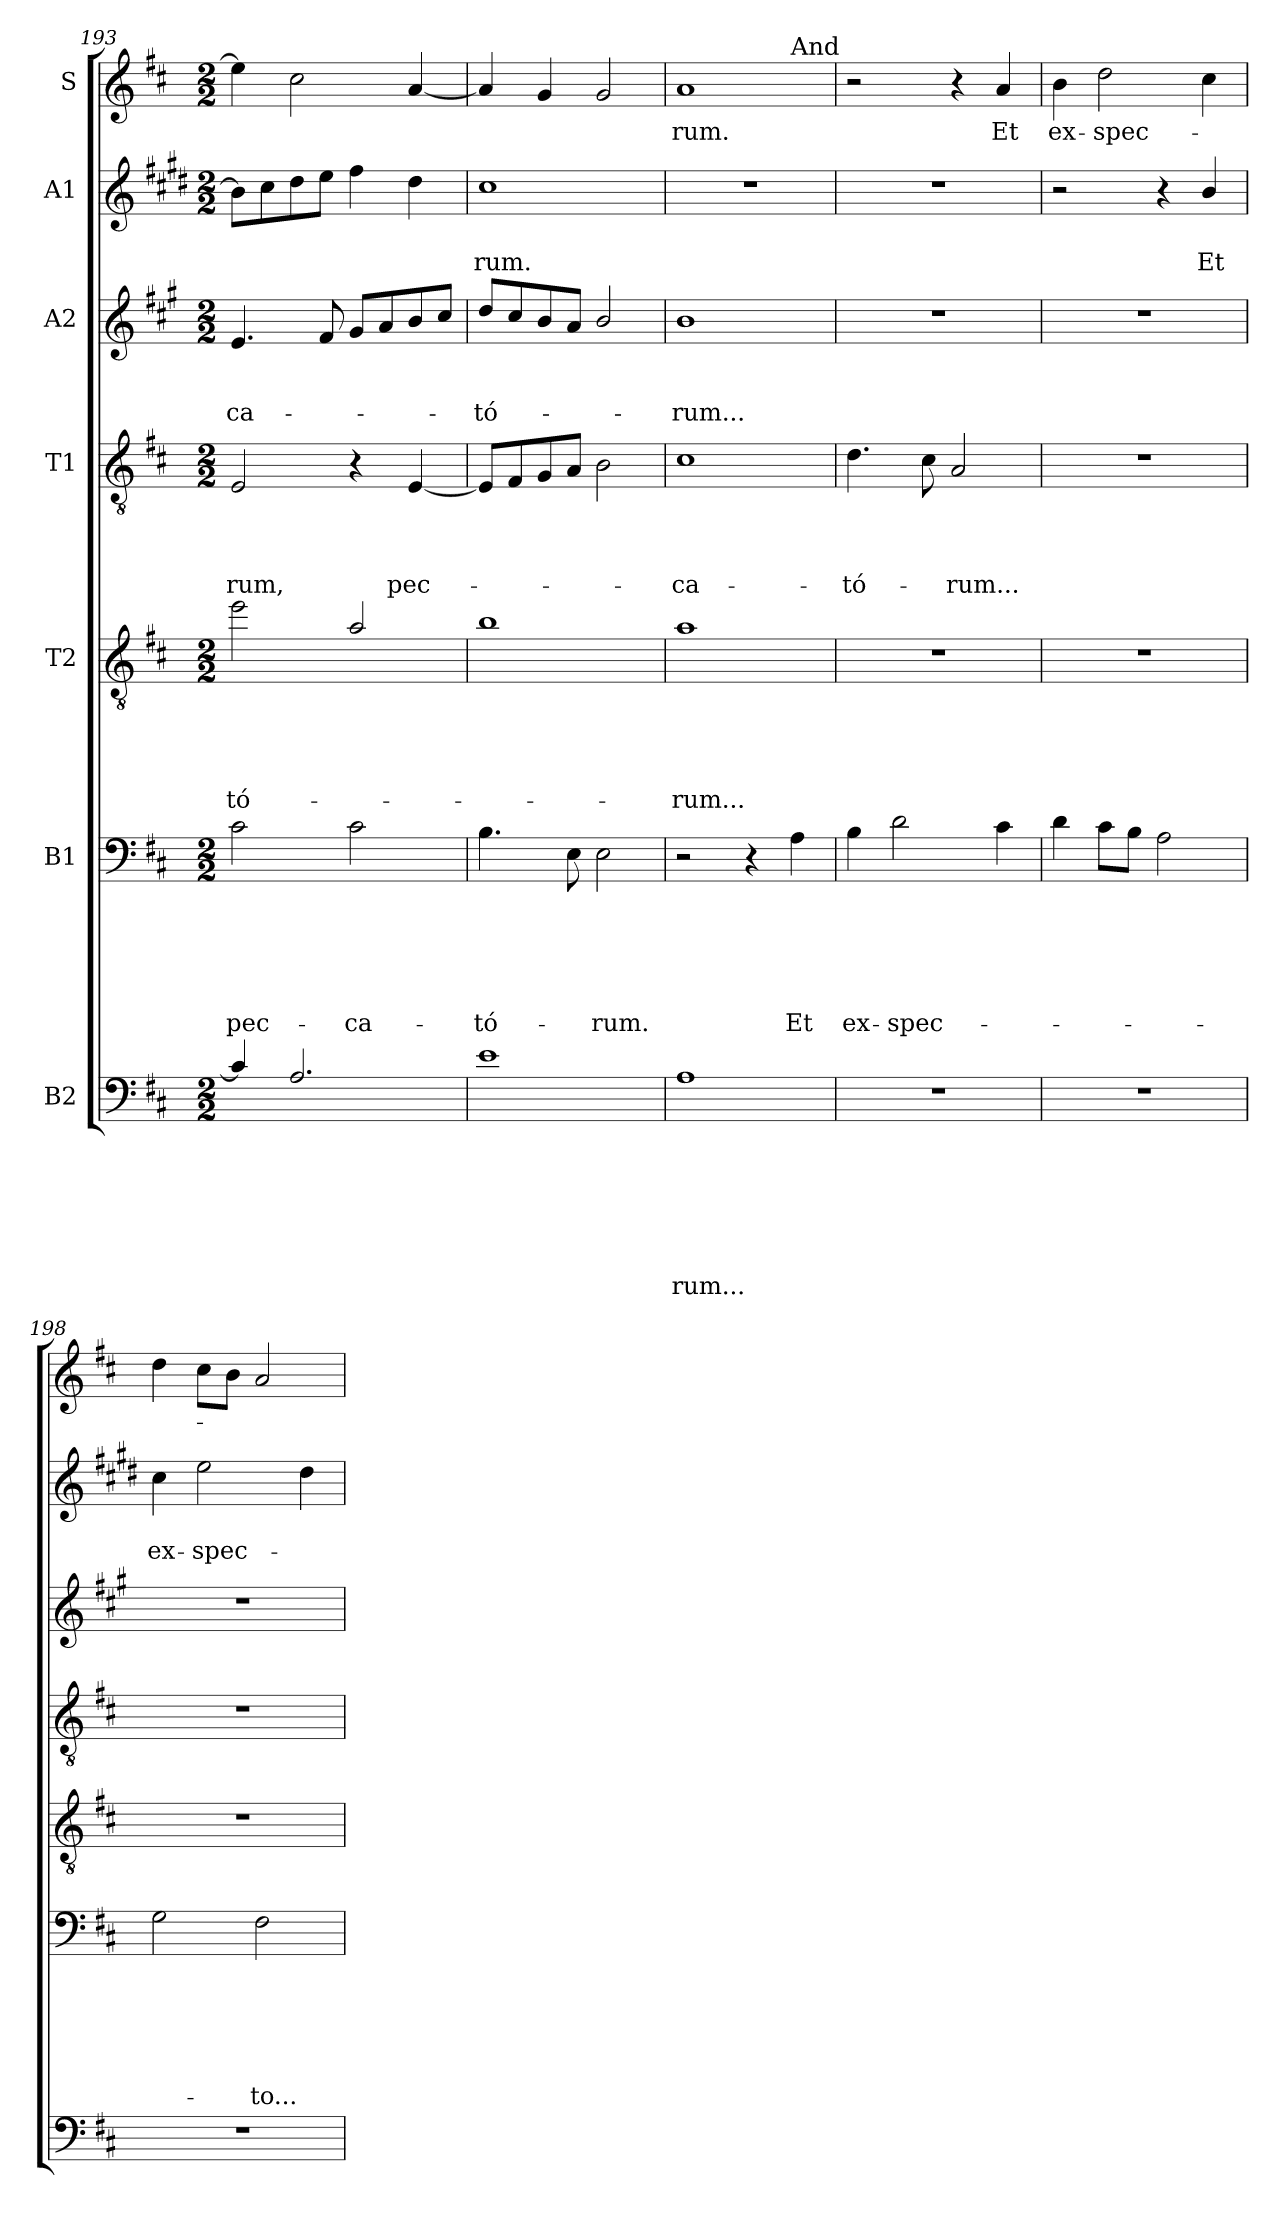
**kern	**text	**text	**text	**text	**text	**text	**text	**kern	**text	**text	**text	**text	**text	**text	**kern	**text	**text	**text	**text	**text	**kern	**text	**text	**text	**text	**kern	**text	**text	**text	**kern	**text	**text	**kern	**text
*part7	*part7	*part7	*part7	*part7	*part7	*part7	*part7	*part6	*part6	*part6	*part6	*part6	*part6	*part6	*part5	*part5	*part5	*part5	*part5	*part5	*part4	*part4	*part4	*part4	*part4	*part3	*part3	*part3	*part3	*part2	*part2	*part2	*part1	*part1
*staff7	*staff7	*staff7	*staff7	*staff7	*staff7	*staff7	*staff7	*staff6	*staff6	*staff6	*staff6	*staff6	*staff6	*staff6	*staff5	*staff5	*staff5	*staff5	*staff5	*staff5	*staff4	*staff4	*staff4	*staff4	*staff4	*staff3	*staff3	*staff3	*staff3	*staff2	*staff2	*staff2	*staff1	*staff1
*I"B2	*	*	*	*	*	*	*	*I"B1	*	*	*	*	*	*	*I"T2	*	*	*	*	*	*I"T1	*	*	*	*	*I"A2	*	*	*	*I"A1	*	*	*I"S	*
*clefF4	*	*	*	*	*	*	*	*clefF4	*	*	*	*	*	*	*clefGv2	*	*	*	*	*	*clefGv2	*	*	*	*	*clefG2	*	*	*	*clefG2	*	*	*clefG2	*
*ITrd7c12	*	*	*	*	*	*	*	*	*	*	*	*	*	*	*ITrd8c14	*	*	*	*	*	*	*	*	*	*	*ITrd4c7	*	*	*	*ITrd1c2	*	*	*	*
*k[f#c#]	*	*	*	*	*	*	*	*k[f#c#]	*	*	*	*	*	*	*k[f#c#]	*	*	*	*	*	*k[f#c#]	*	*	*	*	*k[f#c#]	*	*	*	*k[f#c#]	*	*	*k[f#c#]	*
*D:	*	*	*	*	*	*	*	*D:	*	*	*	*	*	*	*D:	*	*	*	*	*	*D:	*	*	*	*	*D:	*	*	*	*D:	*	*	*D:	*
*M2/2	*	*	*	*	*	*	*	*M2/2	*	*	*	*	*	*	*M2/2	*	*	*	*	*	*M2/2	*	*	*	*	*M2/2	*	*	*	*M2/2	*	*	*M2/2	*
=193	=193	=193	=193	=193	=193	=193	=193	=193	=193	=193	=193	=193	=193	=193	=193	=193	=193	=193	=193	=193	=193	=193	=193	=193	=193	=193	=193	=193	=193	=193	=193	=193	=193	=193
!	!	!	!	!	!	!	!	!	!	!	!	!	!	!LO:LY:b	!	!	!	!	!	!LO:LY:b	!	!	!	!	!LO:LY:b	!	!	!	!LO:LY:b	!	!	!	!	!
4C#/]	.	.	.	.	.	.	.	2c#\	.	.	.	.	.	pec-	2e\	.	.	.	.	-tó-	2E/	.	.	.	-rum,	4.A/	.	.	-ca-	8a\L]	.	.	4ee\]	.
.	.	.	.	.	.	.	.	.	.	.	.	.	.	.	.	.	.	.	.	.	.	.	.	.	.	.	.	.	.	8b\	.	.	.	.
2.AA/	.	.	.	.	.	.	.	.	.	.	.	.	.	.	.	.	.	.	.	.	.	.	.	.	.	.	.	.	.	8cc#\	.	.	2cc#\	.
.	.	.	.	.	.	.	.	.	.	.	.	.	.	.	.	.	.	.	.	.	.	.	.	.	.	8B/	.	.	.	8dd\J	.	.	.	.
!	!	!	!	!	!	!	!	!	!	!	!	!	!	!LO:LY:b	!	!	!	!	!	!	!	!	!	!	!	!	!	!	!	!	!	!	!	!
.	.	.	.	.	.	.	.	2c#\	.	.	.	.	.	-ca-	2A/	.	.	.	.	.	4r	.	.	.	.	8c#/L	.	.	.	4ee\	.	.	.	.
.	.	.	.	.	.	.	.	.	.	.	.	.	.	.	.	.	.	.	.	.	.	.	.	.	.	8d/	.	.	.	.	.	.	.	.
!	!	!	!	!	!	!	!	!	!	!	!	!	!	!	!	!	!	!	!	!	!	!	!	!	!LO:LY:b	!	!	!	!	!	!	!	!	!
.	.	.	.	.	.	.	.	.	.	.	.	.	.	.	.	.	.	.	.	.	[4E/	.	.	.	pec-	8e/	.	.	.	4cc#\	.	.	[4a/	.
.	.	.	.	.	.	.	.	.	.	.	.	.	.	.	.	.	.	.	.	.	.	.	.	.	.	8f#/J	.	.	.	.	.	.	.	.
=194	=194	=194	=194	=194	=194	=194	=194	=194	=194	=194	=194	=194	=194	=194	=194	=194	=194	=194	=194	=194	=194	=194	=194	=194	=194	=194	=194	=194	=194	=194	=194	=194	=194	=194
!	!	!	!	!	!	!	!	!	!	!	!	!	!	!LO:LY:b	!	!	!	!	!	!	!	!	!	!	!	!	!	!	!LO:LY:b	!	!	!LO:LY:b	!	!
1E	.	.	.	.	.	.	.	4.B\	.	.	.	.	.	-tó-	1B	.	.	.	.	.	8E/L]	.	.	.	.	8g/L	.	.	-tó-	1b	.	-rum.	4a/]	.
.	.	.	.	.	.	.	.	.	.	.	.	.	.	.	.	.	.	.	.	.	8F#/	.	.	.	.	8f#/	.	.	.	.	.	.	.	.
.	.	.	.	.	.	.	.	.	.	.	.	.	.	.	.	.	.	.	.	.	8G/	.	.	.	.	8e/	.	.	.	.	.	.	4g/	.
.	.	.	.	.	.	.	.	8E\	.	.	.	.	.	.	.	.	.	.	.	.	8A/J	.	.	.	.	8d/J	.	.	.	.	.	.	.	.
!	!	!	!	!	!	!	!	!	!	!	!	!	!	!LO:LY:b	!	!	!	!	!	!	!	!	!	!	!	!	!	!	!	!	!	!	!	!
.	.	.	.	.	.	.	.	2E\	.	.	.	.	.	-rum.	.	.	.	.	.	.	2B\	.	.	.	.	2e/	.	.	.	.	.	.	2g/	.
!!LO:PB:g=z
=195	=195	=195	=195	=195	=195	=195	=195	=195	=195	=195	=195	=195	=195	=195	=195	=195	=195	=195	=195	=195	=195	=195	=195	=195	=195	=195	=195	=195	=195	=195	=195	=195	=195	=195
!	!	!	!	!	!	!	!LO:LY:b	!	!	!	!	!	!	!	!	!	!	!	!	!LO:LY:b	!	!	!	!	!LO:LY:b	!	!	!	!LO:LY:b	!	!	!	!	!LO:LY:b
*	*	*	*	*	*	*	*	*	*	*	*	*	*	*	*	*	*	*	*	*	*	*	*	*	*	*	*	*	*	*	*	*	*^	*
1AA	.	.	.	.	.	.	-rum...	2r	.	.	.	.	.	.	1A	.	.	.	.	-rum...	1c#	.	.	.	-ca-	1e	.	.	-rum...	1r	.	.	1a	2.ryy	-rum.
.	.	.	.	.	.	.	.	4r	.	.	.	.	.	.	.	.	.	.	.	.	.	.	.	.	.	.	.	.	.	.	.	.	.	.	.
!	!	!	!	!	!	!	!	!	!	!	!	!	!	!	!	!	!	!	!	!	!	!	!	!	!	!	!	!	!	!	!	!	!	!LO:TX:a:t=And	!
!	!	!	!	!	!	!	!	!	!	!	!	!	!	!LO:LY:b	!	!	!	!	!	!	!	!	!	!	!	!	!	!	!	!	!	!	!	!	!
.	.	.	.	.	.	.	.	4A\	.	.	.	.	.	Et	.	.	.	.	.	.	.	.	.	.	.	.	.	.	.	.	.	.	.	4ryy	.
=196	=196	=196	=196	=196	=196	=196	=196	=196	=196	=196	=196	=196	=196	=196	=196	=196	=196	=196	=196	=196	=196	=196	=196	=196	=196	=196	=196	=196	=196	=196	=196	=196	=196	=196	=196
!	!	!	!	!	!	!	!	!	!	!	!	!	!	!	!	!	!	!	!	!	!	!	!	!	!	!	!	!	!	!	!	!	!LO:TX:a:t=I look for	!	!
!	!	!	!	!	!	!	!	!	!	!	!	!	!	!LO:LY:b	!	!	!	!	!	!	!	!	!	!	!LO:LY:b	!	!	!	!	!	!	!	!	!	!
*	*	*	*	*	*	*	*	*	*	*	*	*	*	*	*	*	*	*	*	*	*	*	*	*	*	*	*	*	*	*	*	*	*v	*v	*
1r	.	.	.	.	.	.	.	4B\	.	.	.	.	.	ex-	1r	.	.	.	.	.	4.d\	.	.	.	-tó-	1r	.	.	.	1r	.	.	2r	.
!	!	!	!	!	!	!	!	!	!	!	!	!	!	!LO:LY:b	!	!	!	!	!	!	!	!	!	!	!	!	!	!	!	!	!	!	!	!
.	.	.	.	.	.	.	.	2d\	.	.	.	.	.	-spec-	.	.	.	.	.	.	.	.	.	.	.	.	.	.	.	.	.	.	.	.
.	.	.	.	.	.	.	.	.	.	.	.	.	.	.	.	.	.	.	.	.	8c#\	.	.	.	.	.	.	.	.	.	.	.	.	.
!	!	!	!	!	!	!	!	!	!	!	!	!	!	!	!	!	!	!	!	!	!	!	!	!	!LO:LY:b	!	!	!	!	!	!	!	!	!
.	.	.	.	.	.	.	.	.	.	.	.	.	.	.	.	.	.	.	.	.	2A/	.	.	.	-rum...	.	.	.	.	.	.	.	4r	.
!	!	!	!	!	!	!	!	!	!	!	!	!	!	!	!	!	!	!	!	!	!	!	!	!	!	!	!	!	!	!	!	!	!	!LO:LY:b
.	.	.	.	.	.	.	.	4c#\	.	.	.	.	.	.	.	.	.	.	.	.	.	.	.	.	.	.	.	.	.	.	.	.	4a/	Et
=197	=197	=197	=197	=197	=197	=197	=197	=197	=197	=197	=197	=197	=197	=197	=197	=197	=197	=197	=197	=197	=197	=197	=197	=197	=197	=197	=197	=197	=197	=197	=197	=197	=197	=197
!	!	!	!	!	!	!	!	!	!	!	!	!	!	!	!	!	!	!	!	!	!	!	!	!	!	!	!	!	!	!	!	!	!	!LO:LY:b
1r	.	.	.	.	.	.	.	4d\	.	.	.	.	.	.	1r	.	.	.	.	.	1r	.	.	.	.	1r	.	.	.	2r	.	.	4b\	ex-
!	!	!	!	!	!	!	!	!	!	!	!	!	!	!	!	!	!	!	!	!	!	!	!	!	!	!	!	!	!	!	!	!	!	!LO:LY:b
.	.	.	.	.	.	.	.	8c#\L	.	.	.	.	.	.	.	.	.	.	.	.	.	.	.	.	.	.	.	.	.	.	.	.	2dd\	-spec-
.	.	.	.	.	.	.	.	8B\J	.	.	.	.	.	.	.	.	.	.	.	.	.	.	.	.	.	.	.	.	.	.	.	.	.	.
.	.	.	.	.	.	.	.	2A\	.	.	.	.	.	.	.	.	.	.	.	.	.	.	.	.	.	.	.	.	.	4r	.	.	.	.
!	!	!	!	!	!	!	!	!	!	!	!	!	!	!	!	!	!	!	!	!	!	!	!	!	!	!	!	!	!	!	!	!LO:LY:b	!	!
.	.	.	.	.	.	.	.	.	.	.	.	.	.	.	.	.	.	.	.	.	.	.	.	.	.	.	.	.	.	4a/	.	Et	4cc#\	.
=198	=198	=198	=198	=198	=198	=198	=198	=198	=198	=198	=198	=198	=198	=198	=198	=198	=198	=198	=198	=198	=198	=198	=198	=198	=198	=198	=198	=198	=198	=198	=198	=198	=198	=198
!	!	!	!	!	!	!	!	!	!	!	!	!	!	!	!	!	!	!	!	!	!	!	!	!	!	!	!	!	!	!	!	!LO:LY:b	!	!
1r	.	.	.	.	.	.	.	2G\	.	.	.	.	.	.	1r	.	.	.	.	.	1r	.	.	.	.	1r	.	.	.	4b\	.	ex-	4dd\	.
!	!	!	!	!	!	!	!	!	!	!	!	!	!	!	!	!	!	!	!	!	!	!	!	!	!	!	!	!	!	!	!	!LO:LY:b	!	!
.	.	.	.	.	.	.	.	.	.	.	.	.	.	.	.	.	.	.	.	.	.	.	.	.	.	.	.	.	.	2dd\	.	-spec-	8cc#\L	.
.	.	.	.	.	.	.	.	.	.	.	.	.	.	.	.	.	.	.	.	.	.	.	.	.	.	.	.	.	.	.	.	.	8b\J	.
!	!	!	!	!	!	!	!	!	!	!	!	!	!	!LO:LY:b	!	!	!	!	!	!	!	!	!	!	!	!	!	!	!	!	!	!	!	!
.	.	.	.	.	.	.	.	2F#\	.	.	.	.	.	-to...	.	.	.	.	.	.	.	.	.	.	.	.	.	.	.	.	.	.	2a/	.
.	.	.	.	.	.	.	.	.	.	.	.	.	.	.	.	.	.	.	.	.	.	.	.	.	.	.	.	.	.	4cc#\	.	.	.	.
=	=	=	=	=	=	=	=	=	=	=	=	=	=	=	=	=	=	=	=	=	=	=	=	=	=	=	=	=	=	=	=	=	=	=
*-	*-	*-	*-	*-	*-	*-	*-	*-	*-	*-	*-	*-	*-	*-	*-	*-	*-	*-	*-	*-	*-	*-	*-	*-	*-	*-	*-	*-	*-	*-	*-	*-	*-	*-
